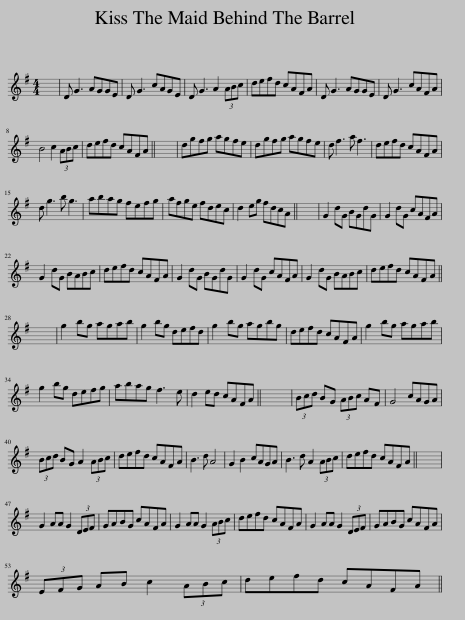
X:1
L:1/8
M:4/4
I:linebreak $
K:G
V:1 treble
V:1
 x8 | D G3 AGGE | D G3 cAGE | D G3 A2 (3ABc | defd cAFA | %5
 D G3 AGGE | D G3 cAFA |$ B4 c2 (3ABc | defd cAFA || x8 | %10
 dgfg agfe | dgfg agfe | d f3 a f3 | defd cAFA |$ d g3 b g3 | %15
 abag fefg | afge fdec | d2 eg fdcA || x8 | G2 dG BGdG | %20
 G2 dG cAFA |$ G2 dG BABc | defd cAFA | G2 dG BGdG | G2 dG cAFA | %25
 G2 dG BABc | defd cAFA ||$ x8 | g2 bg agab | g2 bg defd | %30
 g2 bg agbg | defd cAFA | g2 bg agab |$ g2 bg defg | abag f3 e | %35
 d2 ed cAFA || x8 | (3Bcd BG (3ABc AF | G4 cAGA |$ (3Bcd BG A2 (3ABc | %40
 defd cAFA | B3 d A4 | G2 B2 cAGA | B3 d A2 (3ABc | defd cAFA || %45
 x8 |$ G2 AA G2 (3DEF | GABG cAFA | G2 AA G2 (3ABc | defd cAFA | %50
 G2 AA G2 (3DEF | GABG cAFA |$ (3EFG AB c2 (3ABc | defd cAFA || %54
